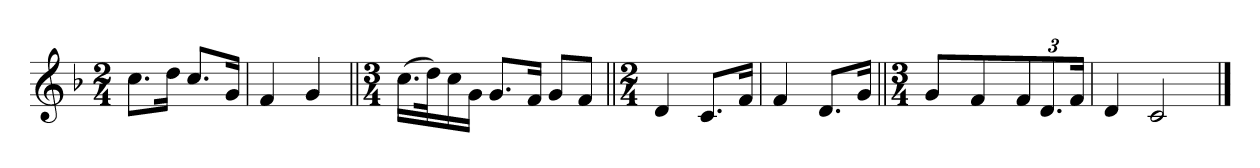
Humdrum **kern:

**kern
*part1
*staff1
*clefG2
*k[b-]
*M2/4
=1
8.cc\L
16dd\Jk
8.cc/L
16g/Jk
=2
4f/
4g/
=3||
*M3/4
(16.cc\LL
32dd\K)
16cc\
16g\JJ
8.g/L
16f/Jk
8g/L
8f/J
=4||
*M2/4
4d/
8.c/L
16f/Jk
=5
4f/
8.d/L
16g/Jk
=6||
*M3/4
4g/
4f/
12f/L
12.d/
24f/JJ
=7
4d/
2c/
==
*-
